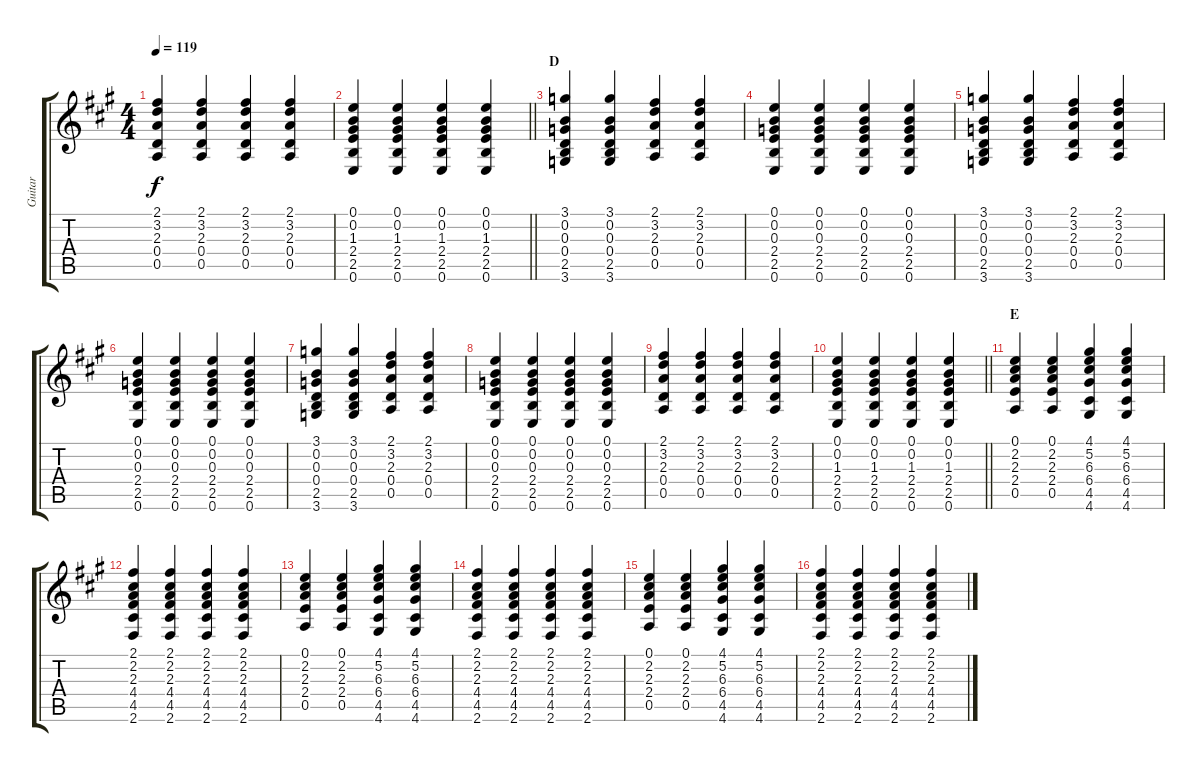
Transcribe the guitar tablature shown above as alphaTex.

\track ("Guitar" "Guitar") {instrument electricguitarclean}
\staff {score tabs}
\tuning (E4 B3 G3 D3 A2 E2) {hide}
\ts (4 4)
\tempo 119
\clef g2
\ks a
(2.1 3.2 2.3 0.4 0.5).4{dy f} (2.1 3.2 2.3 0.4 0.5).4 (2.1 3.2 2.3 0.4 0.5).4 (2.1 3.2 2.3 0.4 0.5).4 |
\barLineRight lightlight
(0.1 0.2 1.3 2.4 2.5 0.6).4 (0.1 0.2 1.3 2.4 2.5 0.6).4 (0.1 0.2 1.3 2.4 2.5 0.6).4 (0.1 0.2 1.3 2.4 2.5 0.6).4 |
\section ("" "D")
(3.1 0.2 0.3 0.4 2.5 3.6).4 (3.1 0.2 0.3 0.4 2.5 3.6).4 (2.1 3.2 2.3 0.4 0.5).4 (2.1 3.2 2.3 0.4 0.5).4 |
(0.1 0.2 0.3 2.4 2.5 0.6).4 (0.1 0.2 0.3 2.4 2.5 0.6).4 (0.1 0.2 0.3 2.4 2.5 0.6).4 (0.1 0.2 0.3 2.4 2.5 0.6).4 |
(3.1 0.2 0.3 0.4 2.5 3.6).4 (3.1 0.2 0.3 0.4 2.5 3.6).4 (2.1 3.2 2.3 0.4 0.5).4 (2.1 3.2 2.3 0.4 0.5).4 |
(0.1 0.2 0.3 2.4 2.5 0.6).4 (0.1 0.2 0.3 2.4 2.5 0.6).4 (0.1 0.2 0.3 2.4 2.5 0.6).4 (0.1 0.2 0.3 2.4 2.5 0.6).4 |
(3.1 0.2 0.3 0.4 2.5 3.6).4 (3.1 0.2 0.3 0.4 2.5 3.6).4 (2.1 3.2 2.3 0.4 0.5).4 (2.1 3.2 2.3 0.4 0.5).4 |
(0.1 0.2 0.3 2.4 2.5 0.6).4 (0.1 0.2 0.3 2.4 2.5 0.6).4 (0.1 0.2 0.3 2.4 2.5 0.6).4 (0.1 0.2 0.3 2.4 2.5 0.6).4 |
(2.1 3.2 2.3 0.4 0.5).4 (2.1 3.2 2.3 0.4 0.5).4 (2.1 3.2 2.3 0.4 0.5).4 (2.1 3.2 2.3 0.4 0.5).4 |
\barLineRight lightlight
(0.1 0.2 1.3 2.4 2.5 0.6).4 (0.1 0.2 1.3 2.4 2.5 0.6).4 (0.1 0.2 1.3 2.4 2.5 0.6).4 (0.1 0.2 1.3 2.4 2.5 0.6).4 |
\section ("" "E")
(0.1 2.2 2.3 2.4 0.5).4 (0.1 2.2 2.3 2.4 0.5).4 (4.1 5.2 6.3 6.4 4.5 4.6).4 (4.1 5.2 6.3 6.4 4.5 4.6).4 |
(2.1 2.2 2.3 4.4 4.5 2.6).4 (2.1 2.2 2.3 4.4 4.5 2.6).4 (2.1 2.2 2.3 4.4 4.5 2.6).4 (2.1 2.2 2.3 4.4 4.5 2.6).4 |
(0.1 2.2 2.3 2.4 0.5).4 (0.1 2.2 2.3 2.4 0.5).4 (4.1 5.2 6.3 6.4 4.5 4.6).4 (4.1 5.2 6.3 6.4 4.5 4.6).4 |
(2.1 2.2 2.3 4.4 4.5 2.6).4 (2.1 2.2 2.3 4.4 4.5 2.6).4 (2.1 2.2 2.3 4.4 4.5 2.6).4 (2.1 2.2 2.3 4.4 4.5 2.6).4 |
(0.1 2.2 2.3 2.4 0.5).4 (0.1 2.2 2.3 2.4 0.5).4 (4.1 5.2 6.3 6.4 4.5 4.6).4 (4.1 5.2 6.3 6.4 4.5 4.6).4 |
(2.1 2.2 2.3 4.4 4.5 2.6).4 (2.1 2.2 2.3 4.4 4.5 2.6).4 (2.1 2.2 2.3 4.4 4.5 2.6).4 (2.1 2.2 2.3 4.4 4.5 2.6).4
